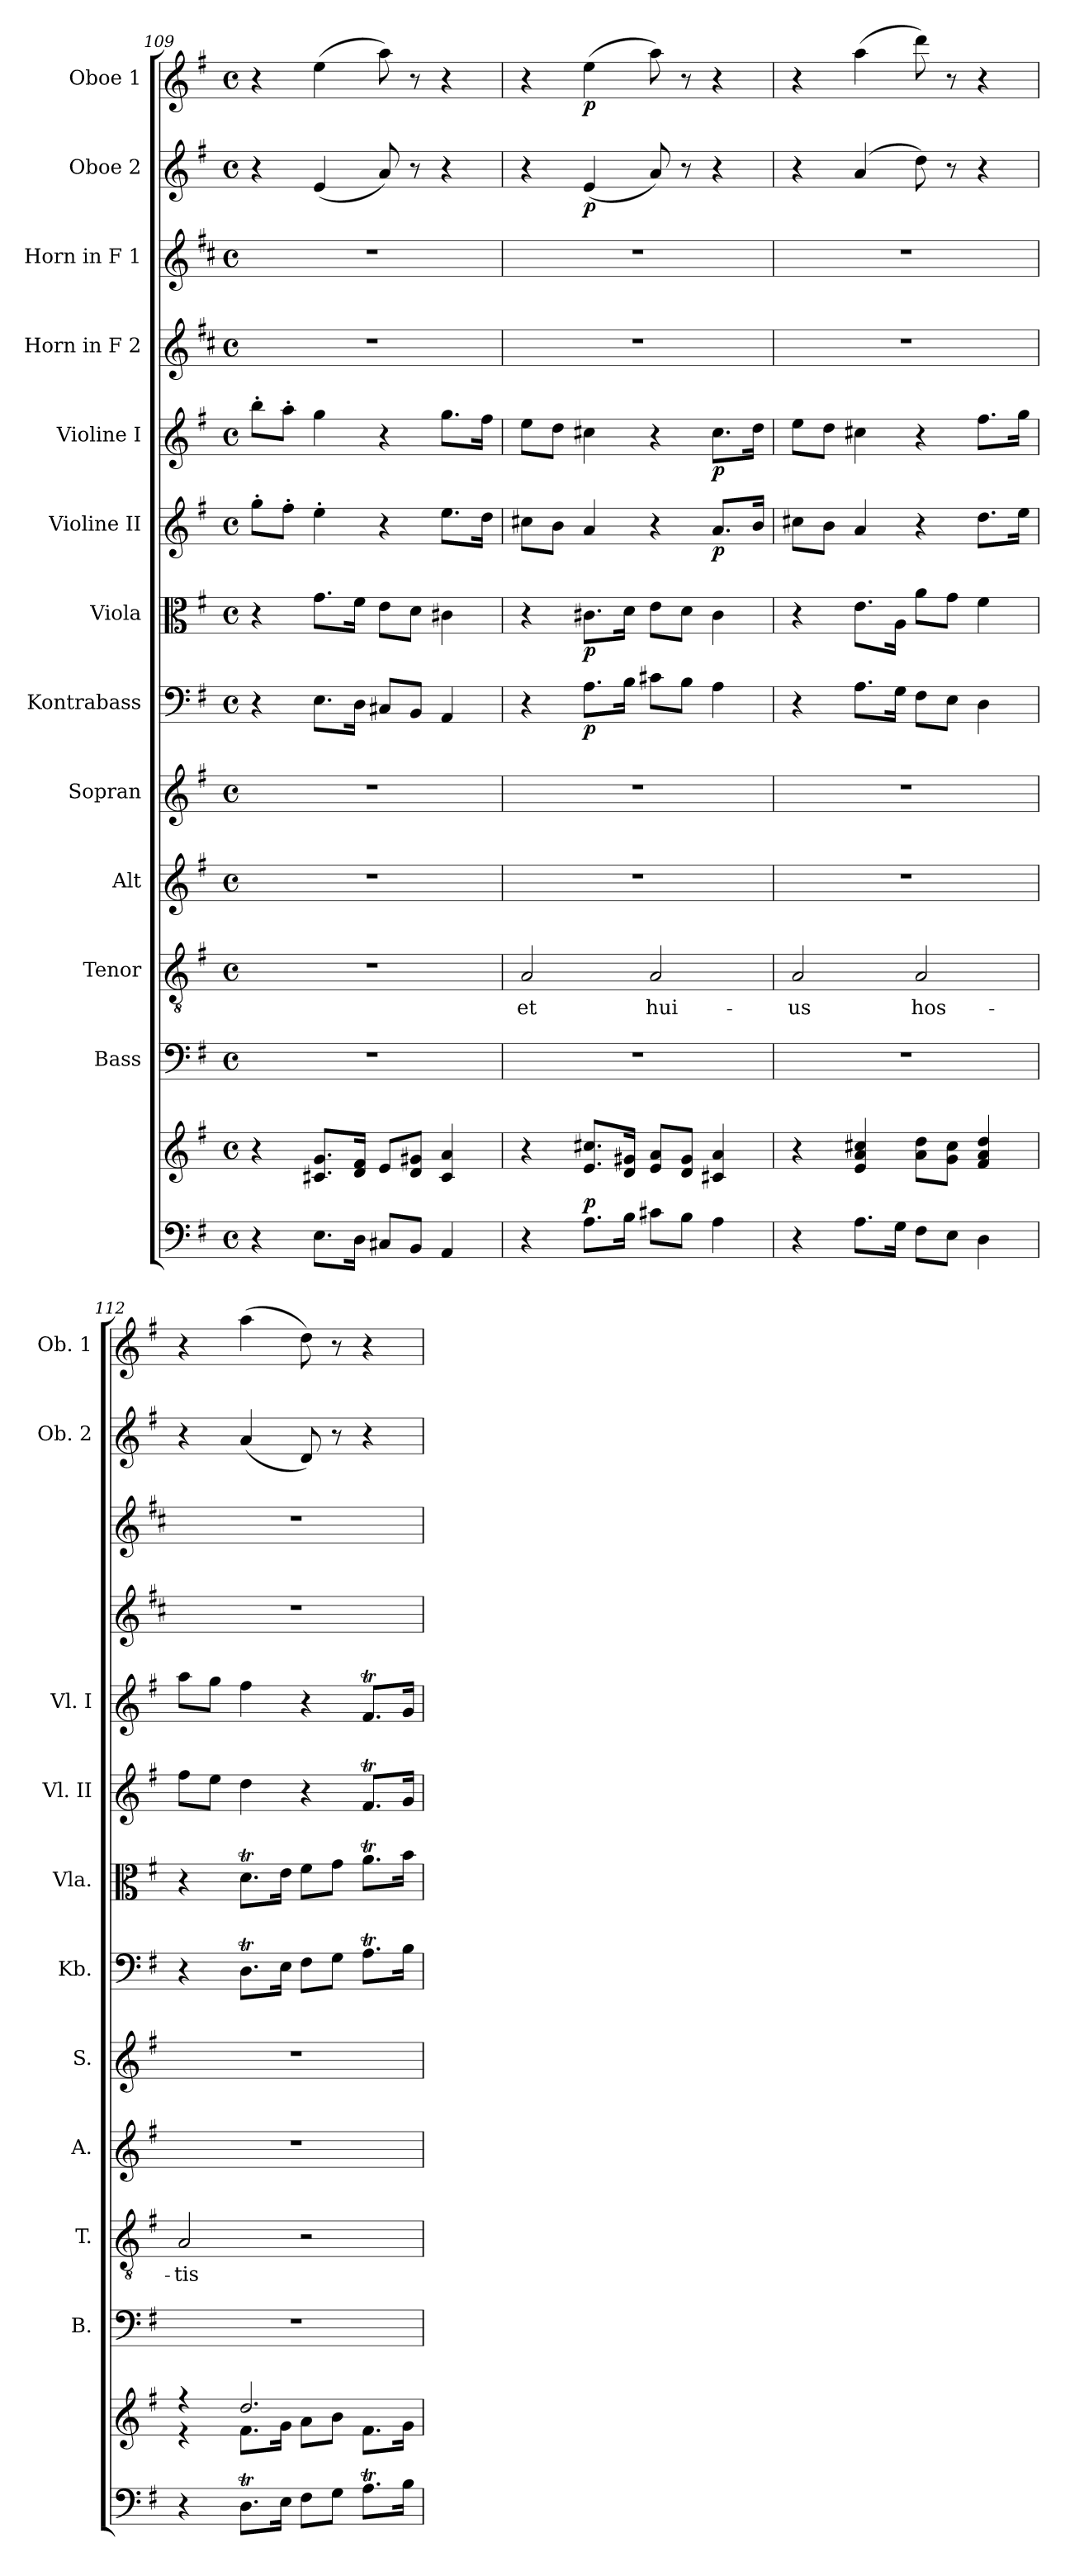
**kern	**kern	**dynam	**kern	**kern	**text	**kern	**kern	**kern	**dynam	**kern	**dynam	**kern	**dynam	**kern	**dynam	**kern	**kern	**kern	**dynam	**kern	**dynam
*part13	*part13	*part13	*part12	*part11	*part11	*part10	*part9	*part8	*part8	*part7	*part7	*part6	*part6	*part5	*part5	*part4	*part3	*part2	*part2	*part1	*part1
*staff14	*staff13	*staff13/14	*staff12	*staff11	*staff11	*staff10	*staff9	*staff8	*staff8	*staff7	*staff7	*staff6	*staff6	*staff5	*staff5	*staff4	*staff3	*staff2	*staff2	*staff1	*staff1
*	*	*	*I"Bass	*I"Tenor	*	*I"Alt	*I"Sopran	*I"Kontrabass	*	*I"Viola	*	*I"Violine II	*	*I"Violine I	*	*I"Horn in F 2	*I"Horn in F 1	*I"Oboe 2	*	*I"Oboe 1	*
*	*	*	*I'B.	*I'T.	*	*I'A.	*I'S.	*I'Kb.	*	*I'Vla.	*	*I'Vl. II	*	*I'Vl. I	*	*	*	*I'Ob. 2	*	*I'Ob. 1	*
*clefF4	*clefG2	*	*clefF4	*clefGv2	*	*clefG2	*clefG2	*clefF4	*	*clefC3	*	*clefG2	*	*clefG2	*	*clefG2	*clefG2	*clefG2	*	*clefG2	*
*	*	*	*	*	*	*	*	*ITrd7c12	*	*	*	*	*	*	*	*ITrd4c7	*ITrd4c7	*	*	*	*
*k[f#]	*k[f#]	*	*k[f#]	*k[f#]	*	*k[f#]	*k[f#]	*k[f#]	*	*k[f#]	*	*k[f#]	*	*k[f#]	*	*k[f#]	*k[f#]	*k[f#]	*	*k[f#]	*
*G:	*G:	*	*G:	*G:	*	*G:	*G:	*G:	*	*G:	*	*G:	*	*G:	*	*G:	*G:	*G:	*	*G:	*
*M4/4	*M4/4	*	*M4/4	*M4/4	*	*M4/4	*M4/4	*M4/4	*	*M4/4	*	*M4/4	*	*M4/4	*	*M4/4	*M4/4	*M4/4	*	*M4/4	*
*met(c)	*met(c)	*	*met(c)	*met(c)	*	*met(c)	*met(c)	*met(c)	*	*met(c)	*	*met(c)	*	*met(c)	*	*met(c)	*met(c)	*met(c)	*	*met(c)	*
=109	=109	=109	=109	=109	=109	=109	=109	=109	=109	=109	=109	=109	=109	=109	=109	=109	=109	=109	=109	=109	=109
4r	4r	.	1r	1r	.	1r	1r	4r	.	4r	.	8gg'>\L	.	8bb'>\L	.	1r	1r	4r	.	4r	.
.	.	.	.	.	.	.	.	.	.	.	.	8ff#'>\J	.	8aa'>\J	.	.	.	.	.	.	.
8.E\L	8.c#X/ 8.g/L	.	.	.	.	.	.	8.EE\L	.	8.g\L	.	4ee'>\	.	4gg\	.	.	.	(<4e/	.	(>4ee\	.
16D\Jk	16d/ 16f#/Jk	.	.	.	.	.	.	16DD\Jk	.	16f#\Jk	.	.	.	.	.	.	.	.	.	.	.
8C#X/L	8e/L	.	.	.	.	.	.	8CC#X/L	.	8e\L	.	4r	.	4r	.	.	.	8a/)	.	8aa\)	.
8BB/J	8d/ 8g#X/J	.	.	.	.	.	.	8BBB/J	.	8d\J	.	.	.	.	.	.	.	8r	.	8r	.
4AA/	4c#/ 4a/	.	.	.	.	.	.	4AAA/	.	4c#X\	.	8.ee\L	.	8.gg\L	.	.	.	4r	.	4r	.
.	.	.	.	.	.	.	.	.	.	.	.	16dd\Jk	.	16ff#\Jk	.	.	.	.	.	.	.
=110	=110	=110	=110	=110	=110	=110	=110	=110	=110	=110	=110	=110	=110	=110	=110	=110	=110	=110	=110	=110	=110
!	!	!	!	!	!LO:LY:b	!	!	!	!	!	!	!	!	!	!	!	!	!	!	!	!
4r	4r	.	1r	2A/	et	1r	1r	4r	.	4r	.	8cc#X\L	.	8ee\L	.	1r	1r	4r	.	4r	.
.	.	.	.	.	.	.	.	.	.	.	.	8b\J	.	8dd\J	.	.	.	.	.	.	.
!	!	!LO:DY:a=2	!	!	!	!	!	!	!LO:DY:b	!	!LO:DY:b	!	!	!	!	!	!	!	!LO:DY:b	!	!LO:DY:b
8.A\L	8.e/ 8.cc#X/L	p	.	.	.	.	.	8.AA\L	p	8.c#X\L	p	4a/	.	4cc#X\	.	.	.	(<4e/	p	(>4ee\	p
16B\Jk	16d/ 16g#X/Jk	.	.	.	.	.	.	16BB\Jk	.	16d\Jk	.	.	.	.	.	.	.	.	.	.	.
!	!	!	!	!	!LO:LY:b	!	!	!	!	!	!	!	!	!	!	!	!	!	!	!	!
8c#X\L	8e/ 8a/L	.	.	2A/	hui-	.	.	8C#X\L	.	8e\L	.	4r	.	4r	.	.	.	8a/)	.	8aa\)	.
8B\J	8d/ 8g#/J	.	.	.	.	.	.	8BB\J	.	8d\J	.	.	.	.	.	.	.	8r	.	8r	.
!	!	!	!	!	!	!	!	!	!	!	!	!	!LO:DY:b	!	!LO:DY:b	!	!	!	!	!	!
4A\	4c#X/ 4a/	.	.	.	.	.	.	4AA\	.	4c#\	.	8.a/L	p	8.cc#\L	p	.	.	4r	.	4r	.
.	.	.	.	.	.	.	.	.	.	.	.	16b/Jk	.	16dd\Jk	.	.	.	.	.	.	.
=111	=111	=111	=111	=111	=111	=111	=111	=111	=111	=111	=111	=111	=111	=111	=111	=111	=111	=111	=111	=111	=111
!	!	!	!	!	!LO:LY:b	!	!	!	!	!	!	!	!	!	!	!	!	!	!	!	!
4r	4r	.	1r	2A/	-us	1r	1r	4r	.	4r	.	8cc#X\L	.	8ee\L	.	1r	1r	4r	.	4r	.
.	.	.	.	.	.	.	.	.	.	.	.	8b\J	.	8dd\J	.	.	.	.	.	.	.
8.A\L	4e/ 4a/ 4cc#X/	.	.	.	.	.	.	8.AA\L	.	8.e\L	.	4a/	.	4cc#X\	.	.	.	(4a/	.	(>4aa\	.
16G\Jk	.	.	.	.	.	.	.	16GG\Jk	.	16A\Jk	.	.	.	.	.	.	.	.	.	.	.
!	!	!	!	!	!LO:LY:b	!	!	!	!	!	!	!	!	!	!	!	!	!	!	!	!
8F#\L	8a\ 8dd\L	.	.	2A/	hos-	.	.	8FF#\L	.	8a\L	.	4r	.	4r	.	.	.	8dd\)	.	8ddd\)	.
8E\J	8g\ 8cc#\J	.	.	.	.	.	.	8EE\J	.	8g\J	.	.	.	.	.	.	.	8r	.	8r	.
4D\	4f#/ 4a/ 4dd/	.	.	.	.	.	.	4DD\	.	4f#\	.	8.dd\L	.	8.ff#\L	.	.	.	4r	.	4r	.
.	.	.	.	.	.	.	.	.	.	.	.	16ee\Jk	.	16gg\Jk	.	.	.	.	.	.	.
!!LO:PB:g=z
=112	=112	=112	=112	=112	=112	=112	=112	=112	=112	=112	=112	=112	=112	=112	=112	=112	=112	=112	=112	=112	=112
*	*^	*	*	*	*	*	*	*	*	*	*	*	*	*	*	*	*	*	*	*	*
!	!	!	!	!	!	!LO:LY:b	!	!	!	!	!	!	!	!	!	!	!	!	!	!	!	!
4r	4r	4r	.	1r	2A/	-tis	1r	1r	4r	.	4r	.	8ff#\L	.	8aa\L	.	1r	1r	4r	.	4r	.
.	.	.	.	.	.	.	.	.	.	.	.	.	8ee\J	.	8gg\J	.	.	.	.	.	.	.
8.DT\L	2.dd/	8.f#\L	.	.	.	.	.	.	8.DDT\L	.	8.dT\L	.	4dd\	.	4ff#\	.	.	.	(<4a/	.	(>4aa\	.
16E\Jk	.	16g\Jk	.	.	.	.	.	.	16EE\Jk	.	16e\Jk	.	.	.	.	.	.	.	.	.	.	.
8F#\L	.	8a\L	.	.	2r	.	.	.	8FF#\L	.	8f#\L	.	4r	.	4r	.	.	.	8d/)	.	8dd\)	.
8G\J	.	8b\J	.	.	.	.	.	.	8GG\J	.	8g\J	.	.	.	.	.	.	.	8r	.	8r	.
8.AT\L	.	8.f#\L	.	.	.	.	.	.	8.AAT\L	.	8.aT\L	.	8.f#t/L	.	8.f#t/L	.	.	.	4r	.	4r	.
16B\Jk	.	16g\Jk	.	.	.	.	.	.	16BB\Jk	.	16b\Jk	.	16g/Jk	.	16g/Jk	.	.	.	.	.	.	.
*	*v	*v	*	*	*	*	*	*	*	*	*	*	*	*	*	*	*	*	*	*	*	*
=	=	=	=	=	=	=	=	=	=	=	=	=	=	=	=	=	=	=	=	=	=
*-	*-	*-	*-	*-	*-	*-	*-	*-	*-	*-	*-	*-	*-	*-	*-	*-	*-	*-	*-	*-	*-
